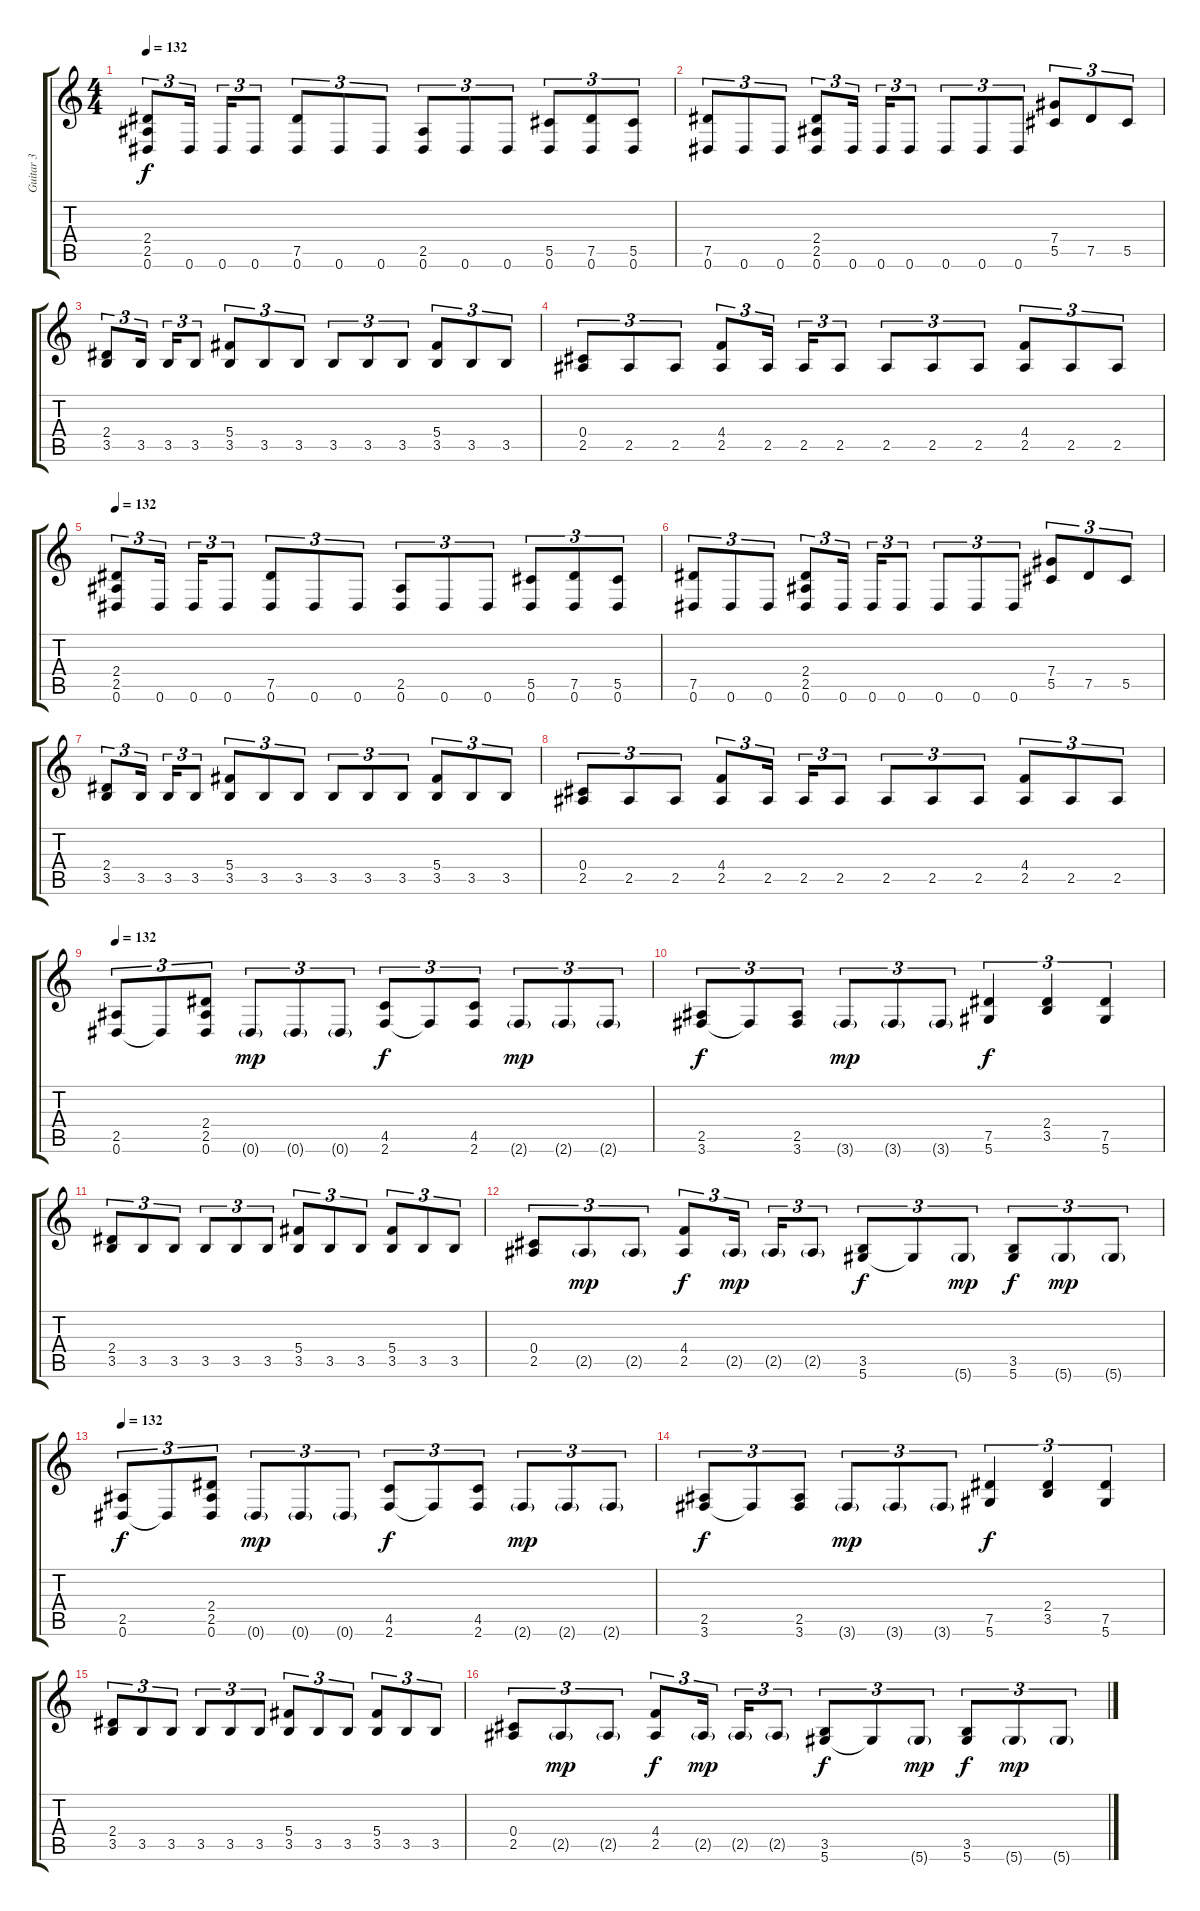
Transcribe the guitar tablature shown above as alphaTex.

\track ("Guitar 3" "Guitar 3") {instrument distortionguitar}
\staff {score tabs}
\tuning (Eb4 Bb3 Gb3 Db3 Ab2 Eb2) {hide}
\ts (4 4)
\tempo 132
\clef g2
\ks c
(2.4 2.5 0.6).8{tu (3 2) dy f volume 12 balance 4 instrument distortionguitar} 0.6.16{tu (3 2)} 0.6.16{tu (3 2)} 0.6.8{tu (3 2)} (7.5 0.6).8{tu (3 2)} 0.6.8{tu (3 2)} 0.6.8{tu (3 2)} (2.5 0.6).8{tu (3 2)} 0.6.8{tu (3 2)} 0.6.8{tu (3 2)} (5.5 0.6).8{tu (3 2)} (7.5 0.6).8{tu (3 2)} (5.5 0.6).8{tu (3 2)} |
(7.5 0.6).8{tu (3 2)} 0.6.8{tu (3 2)} 0.6.8{tu (3 2)} (2.4 2.5 0.6).8{tu (3 2)} 0.6.16{tu (3 2)} 0.6.16{tu (3 2)} 0.6.8{tu (3 2)} 0.6.8{tu (3 2)} 0.6.8{tu (3 2)} 0.6.8{tu (3 2)} (7.4 5.5).8{tu (3 2)} 7.5.8{tu (3 2)} 5.5.8{tu (3 2)} |
(2.4 3.5).8{tu (3 2)} 3.5.16{tu (3 2)} 3.5.16{tu (3 2)} 3.5.8{tu (3 2)} (5.4 3.5).8{tu (3 2)} 3.5.8{tu (3 2)} 3.5.8{tu (3 2)} 3.5.8{tu (3 2)} 3.5.8{tu (3 2)} 3.5.8{tu (3 2)} (5.4 3.5).8{tu (3 2)} 3.5.8{tu (3 2)} 3.5.8{tu (3 2)} |
(0.4 2.5).8{tu (3 2)} 2.5.8{tu (3 2)} 2.5.8{tu (3 2)} (4.4 2.5).8{tu (3 2)} 2.5.16{tu (3 2)} 2.5.16{tu (3 2)} 2.5.8{tu (3 2)} 2.5.8{tu (3 2)} 2.5.8{tu (3 2)} 2.5.8{tu (3 2)} (4.4 2.5).8{tu (3 2)} 2.5.8{tu (3 2)} 2.5.8{tu (3 2)} |
\tempo 132
(2.4 2.5 0.6).8{tu (3 2) volume 12 balance 4 instrument distortionguitar} 0.6.16{tu (3 2)} 0.6.16{tu (3 2)} 0.6.8{tu (3 2)} (7.5 0.6).8{tu (3 2)} 0.6.8{tu (3 2)} 0.6.8{tu (3 2)} (2.5 0.6).8{tu (3 2)} 0.6.8{tu (3 2)} 0.6.8{tu (3 2)} (5.5 0.6).8{tu (3 2)} (7.5 0.6).8{tu (3 2)} (5.5 0.6).8{tu (3 2)} |
(7.5 0.6).8{tu (3 2)} 0.6.8{tu (3 2)} 0.6.8{tu (3 2)} (2.4 2.5 0.6).8{tu (3 2)} 0.6.16{tu (3 2)} 0.6.16{tu (3 2)} 0.6.8{tu (3 2)} 0.6.8{tu (3 2)} 0.6.8{tu (3 2)} 0.6.8{tu (3 2)} (7.4 5.5).8{tu (3 2)} 7.5.8{tu (3 2)} 5.5.8{tu (3 2)} |
(2.4 3.5).8{tu (3 2)} 3.5.16{tu (3 2)} 3.5.16{tu (3 2)} 3.5.8{tu (3 2)} (5.4 3.5).8{tu (3 2)} 3.5.8{tu (3 2)} 3.5.8{tu (3 2)} 3.5.8{tu (3 2)} 3.5.8{tu (3 2)} 3.5.8{tu (3 2)} (5.4 3.5).8{tu (3 2)} 3.5.8{tu (3 2)} 3.5.8{tu (3 2)} |
(0.4 2.5).8{tu (3 2)} 2.5.8{tu (3 2)} 2.5.8{tu (3 2)} (4.4 2.5).8{tu (3 2)} 2.5.16{tu (3 2)} 2.5.16{tu (3 2)} 2.5.8{tu (3 2)} 2.5.8{tu (3 2)} 2.5.8{tu (3 2)} 2.5.8{tu (3 2)} (4.4 2.5).8{tu (3 2)} 2.5.8{tu (3 2)} 2.5.8{tu (3 2)} |
\tempo 132
(2.5 0.6).8{tu (3 2) volume 12 instrument distortionguitar} 0.6{t}.8{tu (3 2)} (2.4 2.5 0.6).8{tu (3 2)} 0.6{g}.8{tu (3 2) dy mp} 0.6{g}.8{tu (3 2)} 0.6{g}.8{tu (3 2)} (4.5 2.6).8{tu (3 2) dy f} 2.6{t}.8{tu (3 2)} (4.5 2.6).8{tu (3 2)} 2.6{g}.8{tu (3 2) dy mp} 2.6{g}.8{tu (3 2)} 2.6{g}.8{tu (3 2)} |
(2.5 3.6).8{tu (3 2) dy f} 3.6{t}.8{tu (3 2)} (2.5 3.6).8{tu (3 2)} 3.6{g}.8{tu (3 2) dy mp} 3.6{g}.8{tu (3 2)} 3.6{g}.8{tu (3 2)} (7.5 5.6).4{tu (3 2) dy f} (2.4 3.5).4{tu (3 2)} (7.5 5.6).4{tu (3 2)} |
(2.4 3.5).8{tu (3 2)} 3.5.8{tu (3 2)} 3.5.8{tu (3 2)} 3.5.8{tu (3 2)} 3.5.8{tu (3 2)} 3.5.8{tu (3 2)} (5.4 3.5).8{tu (3 2)} 3.5.8{tu (3 2)} 3.5.8{tu (3 2)} (5.4 3.5).8{tu (3 2)} 3.5.8{tu (3 2)} 3.5.8{tu (3 2)} |
(0.4 2.5).8{tu (3 2)} 2.5{g}.8{tu (3 2) dy mp} 2.5{g}.8{tu (3 2)} (4.4 2.5).8{tu (3 2) dy f} 2.5{g}.16{tu (3 2) dy mp} 2.5{g}.16{tu (3 2)} 2.5{g}.8{tu (3 2)} (3.5 5.6).8{tu (3 2) dy f} 5.6{t}.8{tu (3 2)} 5.6{g}.8{tu (3 2) dy mp} (3.5 5.6).8{tu (3 2) dy f} 5.6{g}.8{tu (3 2) dy mp} 5.6{g}.8{tu (3 2)} |
\tempo 132
(2.5 0.6).8{tu (3 2) dy f volume 12 instrument distortionguitar} 0.6{t}.8{tu (3 2)} (2.4 2.5 0.6).8{tu (3 2)} 0.6{g}.8{tu (3 2) dy mp} 0.6{g}.8{tu (3 2)} 0.6{g}.8{tu (3 2)} (4.5 2.6).8{tu (3 2) dy f} 2.6{t}.8{tu (3 2)} (4.5 2.6).8{tu (3 2)} 2.6{g}.8{tu (3 2) dy mp} 2.6{g}.8{tu (3 2)} 2.6{g}.8{tu (3 2)} |
(2.5 3.6).8{tu (3 2) dy f} 3.6{t}.8{tu (3 2)} (2.5 3.6).8{tu (3 2)} 3.6{g}.8{tu (3 2) dy mp} 3.6{g}.8{tu (3 2)} 3.6{g}.8{tu (3 2)} (7.5 5.6).4{tu (3 2) dy f} (2.4 3.5).4{tu (3 2)} (7.5 5.6).4{tu (3 2)} |
(2.4 3.5).8{tu (3 2)} 3.5.8{tu (3 2)} 3.5.8{tu (3 2)} 3.5.8{tu (3 2)} 3.5.8{tu (3 2)} 3.5.8{tu (3 2)} (5.4 3.5).8{tu (3 2)} 3.5.8{tu (3 2)} 3.5.8{tu (3 2)} (5.4 3.5).8{tu (3 2)} 3.5.8{tu (3 2)} 3.5.8{tu (3 2)} |
(0.4 2.5).8{tu (3 2)} 2.5{g}.8{tu (3 2) dy mp} 2.5{g}.8{tu (3 2)} (4.4 2.5).8{tu (3 2) dy f} 2.5{g}.16{tu (3 2) dy mp} 2.5{g}.16{tu (3 2)} 2.5{g}.8{tu (3 2)} (3.5 5.6).8{tu (3 2) dy f} 5.6{t}.8{tu (3 2)} 5.6{g}.8{tu (3 2) dy mp} (3.5 5.6).8{tu (3 2) dy f} 5.6{g}.8{tu (3 2) dy mp} 5.6{g}.8{tu (3 2)}
